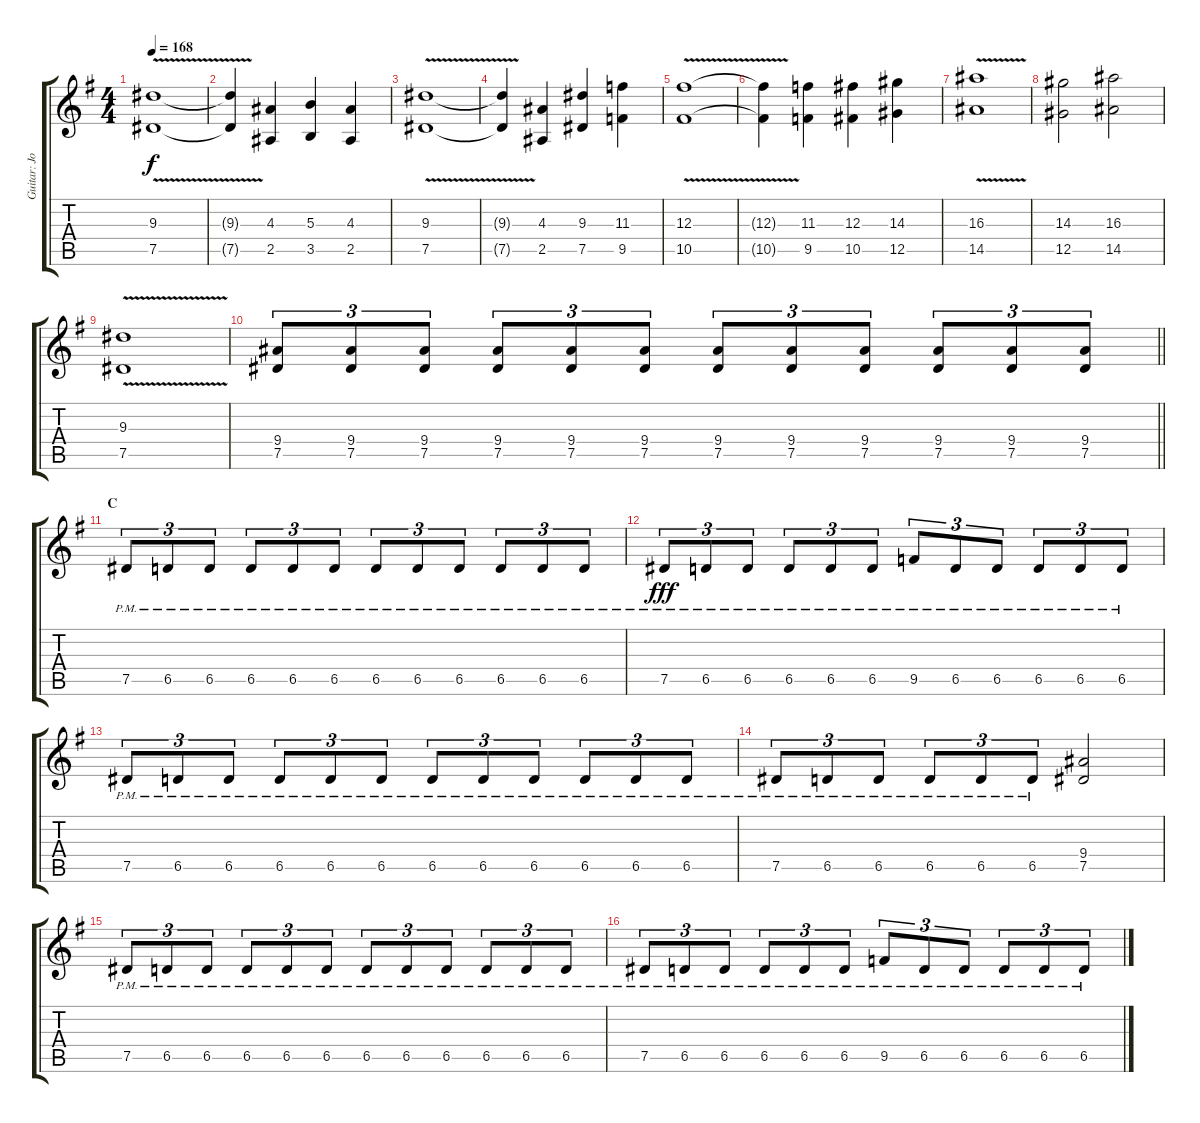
\track ("Guitar: Jon" "Guitar: Jo") {instrument distortionguitar}
\staff {score tabs}
\tuning (Eb4 Bb3 Gb3 Db3 Ab2 Eb2) {hide}
\ts (4 4)
\tempo 168
\clef g2
\ks g
(9.3{v} 7.5{v}).1{dy f} |
(9.3{t} 7.5{t}).4 (4.3 2.5).4 (5.3 3.5).4 (4.3 2.5).4 |
(9.3{v} 7.5{v}).1 |
(9.3{t} 7.5{t}).4 (4.3 2.5).4 (9.3 7.5).4 (11.3 9.5).4 |
(12.3{v} 10.5{v}).1 |
(12.3{t} 10.5{t}).4 (11.3 9.5).4 (12.3 10.5).4 (14.3 12.5).4 |
(16.3{v} 14.5{v}).1 |
(14.3 12.5).2 (16.3 14.5).2 |
(9.3{v} 7.5{v}).1 |
\barLineRight lightlight
(9.4 7.5).8{tu (3 2)} (9.4 7.5).8{tu (3 2)} (9.4 7.5).8{tu (3 2)} (9.4 7.5).8{tu (3 2)} (9.4 7.5).8{tu (3 2)} (9.4 7.5).8{tu (3 2)} (9.4 7.5).8{tu (3 2)} (9.4 7.5).8{tu (3 2)} (9.4 7.5).8{tu (3 2)} (9.4 7.5).8{tu (3 2)} (9.4 7.5).8{tu (3 2)} (9.4 7.5).8{tu (3 2)} |
\section ("" "C")
7.5{pm}.8{tu (3 2)} 6.5{pm}.8{tu (3 2)} 6.5{pm}.8{tu (3 2)} 6.5{pm}.8{tu (3 2)} 6.5{pm}.8{tu (3 2)} 6.5{pm}.8{tu (3 2)} 6.5{pm}.8{tu (3 2)} 6.5{pm}.8{tu (3 2)} 6.5{pm}.8{tu (3 2)} 6.5{pm}.8{tu (3 2)} 6.5{pm}.8{tu (3 2)} 6.5{pm}.8{tu (3 2)} |
7.5{pm}.8{tu (3 2) dy fff} 6.5{pm}.8{tu (3 2)} 6.5{pm}.8{tu (3 2)} 6.5{pm}.8{tu (3 2)} 6.5{pm}.8{tu (3 2)} 6.5{pm}.8{tu (3 2)} 9.5{pm}.8{tu (3 2)} 6.5{pm}.8{tu (3 2)} 6.5{pm}.8{tu (3 2)} 6.5{pm}.8{tu (3 2)} 6.5{pm}.8{tu (3 2)} 6.5{pm}.8{tu (3 2)} |
7.5{pm}.8{tu (3 2)} 6.5{pm}.8{tu (3 2)} 6.5{pm}.8{tu (3 2)} 6.5{pm}.8{tu (3 2)} 6.5{pm}.8{tu (3 2)} 6.5{pm}.8{tu (3 2)} 6.5{pm}.8{tu (3 2)} 6.5{pm}.8{tu (3 2)} 6.5{pm}.8{tu (3 2)} 6.5{pm}.8{tu (3 2)} 6.5{pm}.8{tu (3 2)} 6.5{pm}.8{tu (3 2)} |
7.5{pm}.8{tu (3 2)} 6.5{pm}.8{tu (3 2)} 6.5{pm}.8{tu (3 2)} 6.5{pm}.8{tu (3 2)} 6.5{pm}.8{tu (3 2)} 6.5{pm}.8{tu (3 2)} (9.4 7.5).2 |
7.5{pm}.8{tu (3 2)} 6.5{pm}.8{tu (3 2)} 6.5{pm}.8{tu (3 2)} 6.5{pm}.8{tu (3 2)} 6.5{pm}.8{tu (3 2)} 6.5{pm}.8{tu (3 2)} 6.5{pm}.8{tu (3 2)} 6.5{pm}.8{tu (3 2)} 6.5{pm}.8{tu (3 2)} 6.5{pm}.8{tu (3 2)} 6.5{pm}.8{tu (3 2)} 6.5{pm}.8{tu (3 2)} |
7.5{pm}.8{tu (3 2)} 6.5{pm}.8{tu (3 2)} 6.5{pm}.8{tu (3 2)} 6.5{pm}.8{tu (3 2)} 6.5{pm}.8{tu (3 2)} 6.5{pm}.8{tu (3 2)} 9.5{pm}.8{tu (3 2)} 6.5{pm}.8{tu (3 2)} 6.5{pm}.8{tu (3 2)} 6.5{pm}.8{tu (3 2)} 6.5{pm}.8{tu (3 2)} 6.5{pm}.8{tu (3 2)}
